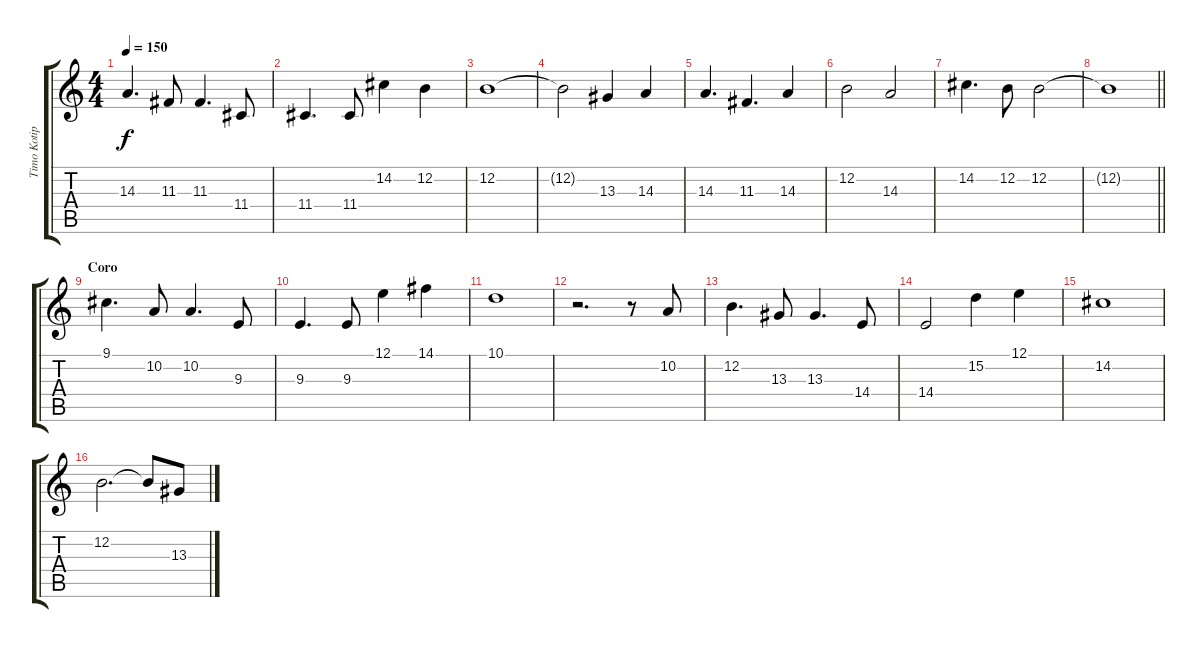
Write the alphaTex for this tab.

\track ("Timo Kotipelto" "Timo Kotip") {instrument choiraahs}
\staff {score tabs}
\tuning (E4 B3 G3 D3 A2 E2) {hide}
\ts (4 4)
\tempo 150
\clef g2
\ks c
14.3.4{d dy f} 11.3.8 11.3.4{d} 11.4.8 |
11.4.4{d} 11.4.8 14.2.4 12.2.4 |
12.2.1 |
12.2{t}.2 13.3.4 14.3.4 |
14.3.4{d} 11.3.4{d} 14.3.4 |
12.2.2 14.3.2 |
14.2.4{d} 12.2.8 12.2.2 |
\barLineRight lightlight
12.2{t}.1 |
\section ("" "Coro")
9.1.4{d} 10.2.8 10.2.4{d} 9.3.8 |
9.3.4{d} 9.3.8 12.1.4 14.1.4 |
10.1.1 |
r.2{d} r.8 10.2.8 |
12.2.4{d} 13.3.8 13.3.4{d} 14.4.8 |
14.4.2 15.2.4 12.1.4 |
14.2.1 |
12.2.2{d} 12.2{t}.8 13.3.8
